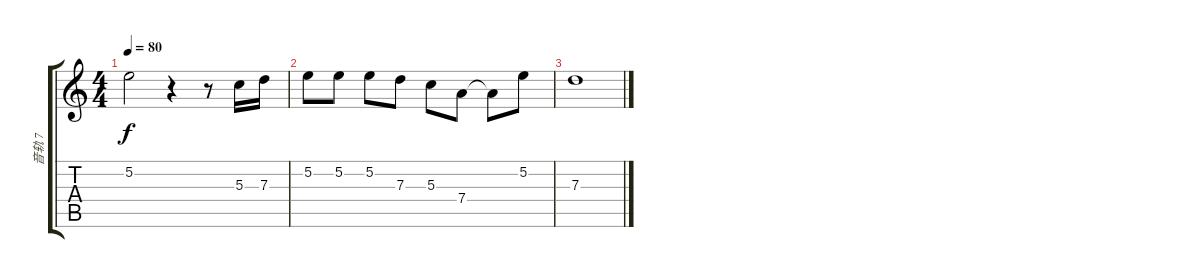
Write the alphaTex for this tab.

\track ("音轨 7" "音轨 7") {instrument acousticguitarsteel}
\staff {score tabs}
\tuning (E4 B3 G3 D3 A2 E2) {hide}
\ts (4 4)
\tempo 80
\clef g2
\ks c
5.2.2{dy f} r.4 r.8 5.3.16 7.3.16 |
5.2.8 5.2.8 5.2.8 7.3.8 5.3.8 7.4.8 7.4{t}.8 5.2.8 |
7.3.1
